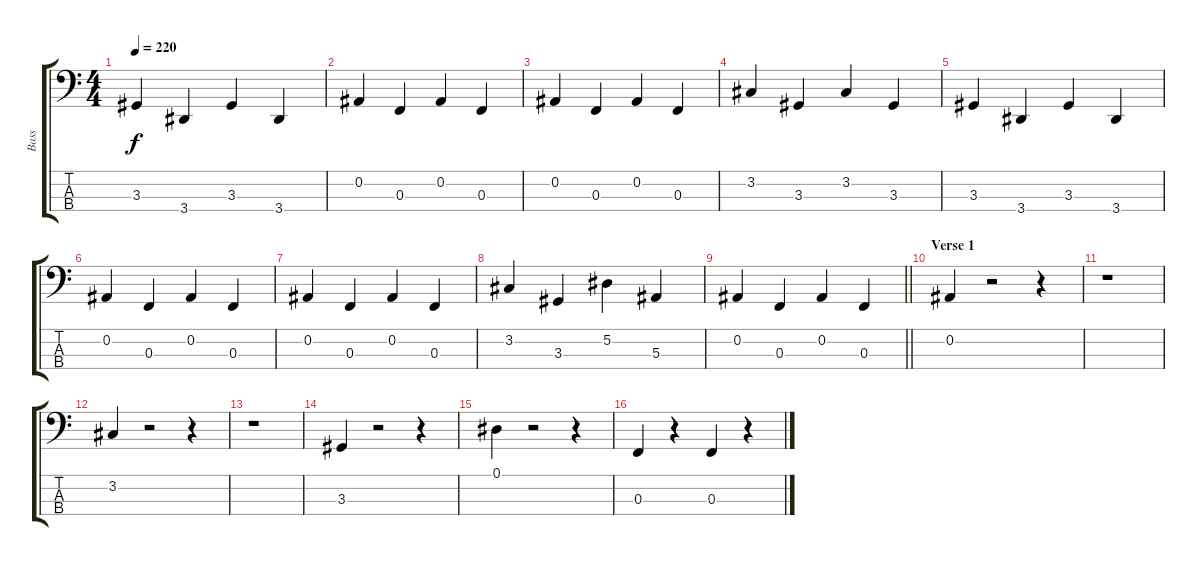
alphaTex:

\track ("Bass" "Bass") {instrument electricbassfinger}
\staff {score tabs}
\tuning (Eb2 Bb1 F1 C1) {hide}
\ts (4 4)
\tempo 220
\clef f4
\ks c
3.3.4{dy f} 3.4.4 3.3.4 3.4.4 |
0.2.4 0.3.4 0.2.4 0.3.4 |
0.2.4 0.3.4 0.2.4 0.3.4 |
3.2.4 3.3.4 3.2.4 3.3.4 |
3.3.4 3.4.4 3.3.4 3.4.4 |
0.2.4 0.3.4 0.2.4 0.3.4 |
0.2.4 0.3.4 0.2.4 0.3.4 |
3.2.4 3.3.4 5.2.4 5.3.4 |
\barLineRight lightlight
0.2.4 0.3.4 0.2.4 0.3.4 |
\section ("" "Verse 1")
0.2.4 r.2 r.4 |
r.1 |
3.2.4 r.2 r.4 |
r.1 |
3.3.4 r.2 r.4 |
0.1.4 r.2 r.4 |
0.3.4 r.4 0.3.4 r.4
